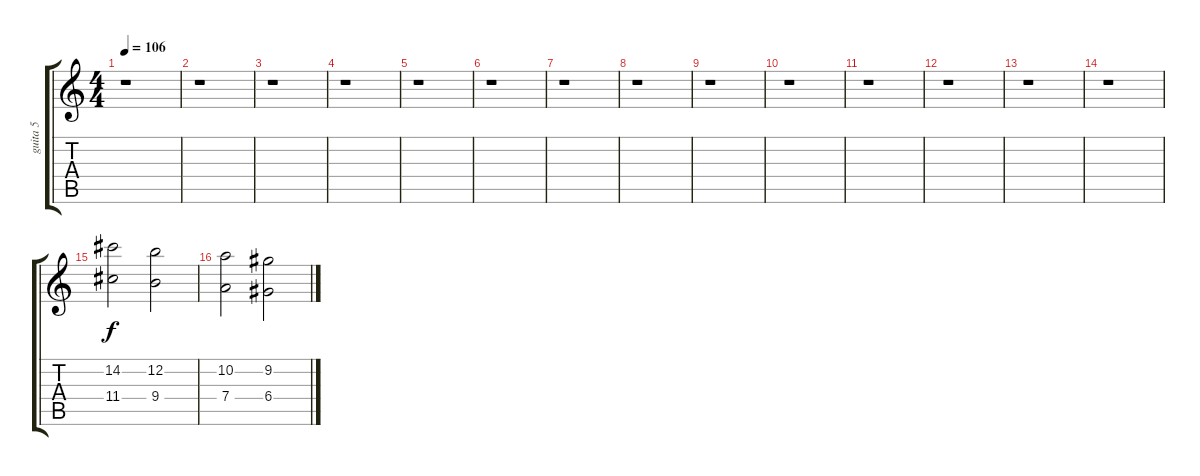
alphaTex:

\track ("guita 5" "guita 5") {instrument distortionguitar}
\staff {score tabs}
\tuning (E4 B3 G3 D3 A2 E2) {hide}
\ts (4 4)
\tempo 106
\clef g2
\ks c
r.1{dy f} |
r.1 |
r.1 |
r.1 |
r.1 |
r.1 |
r.1 |
r.1 |
r.1 |
r.1 |
r.1 |
r.1 |
r.1 |
r.1 |
(14.2 11.4).2 (12.2 9.4).2 |
(10.2 7.4).2 (9.2 6.4).2
